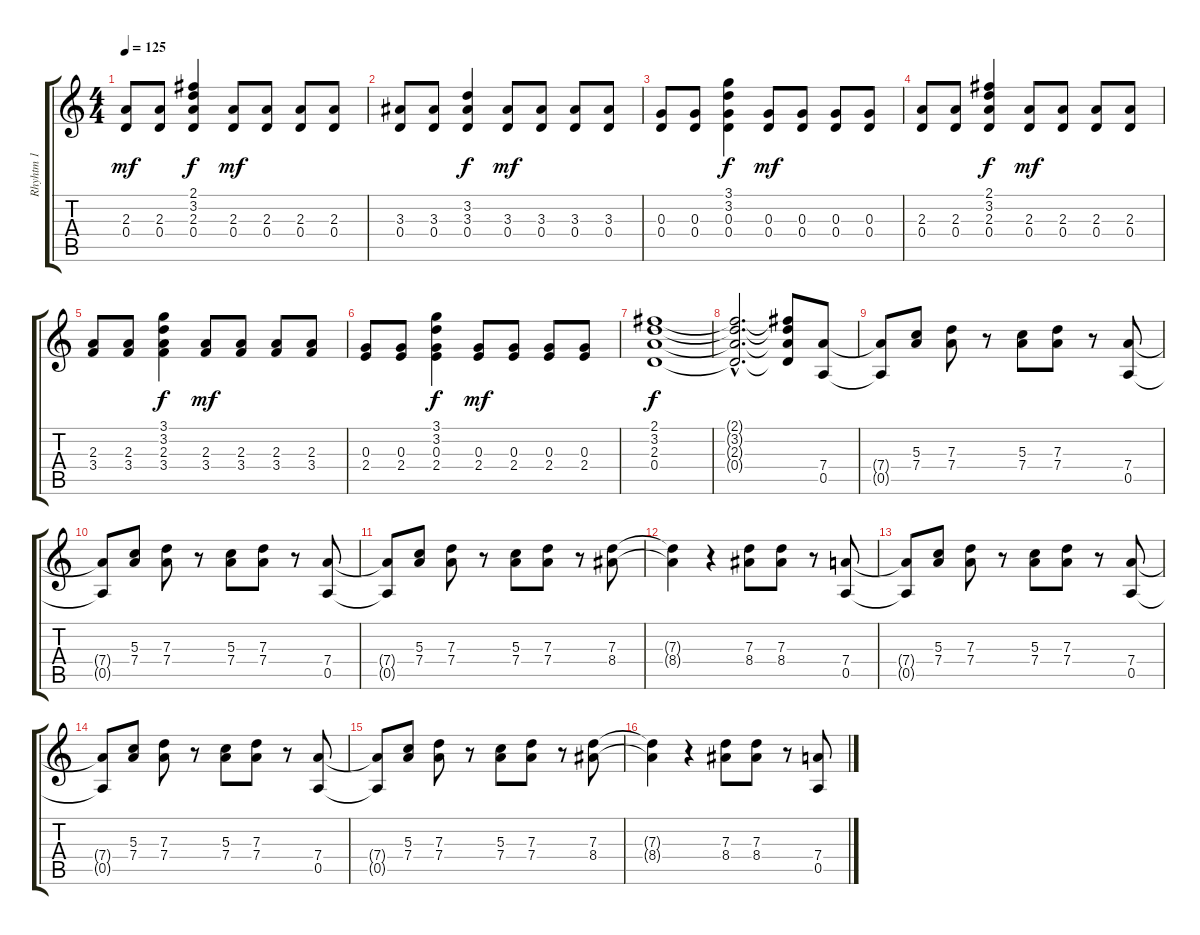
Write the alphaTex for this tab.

\track ("Rhyhtm 1" "Rhyhtm 1") {instrument overdrivenguitar}
\staff {score tabs}
\tuning (E4 B3 G3 D3 A2 E2) {hide}
\ts (4 4)
\tempo 125
\clef g2
\ks c
(2.3 0.4).8{dy mf} (2.3 0.4).8 (2.1 3.2 2.3 0.4).4{dy f} (2.3 0.4).8{dy mf} (2.3 0.4).8 (2.3 0.4).8 (2.3 0.4).8 |
(3.3 0.4).8 (3.3 0.4).8 (3.2 3.3 0.4).4{dy f} (3.3 0.4).8{dy mf} (3.3 0.4).8 (3.3 0.4).8 (3.3 0.4).8 |
(0.3 0.4).8 (0.3 0.4).8 (3.1 3.2 0.3 0.4).4{dy f} (0.3 0.4).8{dy mf} (0.3 0.4).8 (0.3 0.4).8 (0.3 0.4).8 |
(2.3 0.4).8 (2.3 0.4).8 (2.1 3.2 2.3 0.4).4{dy f} (2.3 0.4).8{dy mf} (2.3 0.4).8 (2.3 0.4).8 (2.3 0.4).8 |
(2.3 3.4).8 (2.3 3.4).8 (3.1 3.2 2.3 3.4).4{dy f} (2.3 3.4).8{dy mf} (2.3 3.4).8 (2.3 3.4).8 (2.3 3.4).8 |
(0.3 2.4).8 (0.3 2.4).8 (3.1 3.2 0.3 2.4).4{dy f} (0.3 2.4).8{dy mf} (0.3 2.4).8 (0.3 2.4).8 (0.3 2.4).8 |
(2.1 3.2 2.3 0.4).1{dy f} |
(2.1{hac t} 3.2{hac t} 2.3{hac t} 0.4{hac t}).2{d} (2.1{t} 3.2{t} 2.3{t} 0.4{t}).8 (7.4 0.5).8 |
(7.4{t} 0.5{t}).8 (5.3 7.4).8 (7.3 7.4).8 r.8 (5.3 7.4).8 (7.3 7.4).8 r.8 (7.4 0.5).8 |
(7.4{t} 0.5{t}).8 (5.3 7.4).8 (7.3 7.4).8 r.8 (5.3 7.4).8 (7.3 7.4).8 r.8 (7.4 0.5).8 |
(7.4{t} 0.5{t}).8 (5.3 7.4).8 (7.3 7.4).8 r.8 (5.3 7.4).8 (7.3 7.4).8 r.8 (7.3 8.4).8 |
(7.3{t} 8.4{t}).4 r.4 (7.3 8.4).8 (7.3 8.4).8 r.8 (7.4 0.5).8 |
(7.4{t} 0.5{t}).8 (5.3 7.4).8 (7.3 7.4).8 r.8 (5.3 7.4).8 (7.3 7.4).8 r.8 (7.4 0.5).8 |
(7.4{t} 0.5{t}).8 (5.3 7.4).8 (7.3 7.4).8 r.8 (5.3 7.4).8 (7.3 7.4).8 r.8 (7.4 0.5).8 |
(7.4{t} 0.5{t}).8 (5.3 7.4).8 (7.3 7.4).8 r.8 (5.3 7.4).8 (7.3 7.4).8 r.8 (7.3 8.4).8 |
(7.3{t} 8.4{t}).4 r.4 (7.3 8.4).8 (7.3 8.4).8 r.8 (7.4 0.5).8
